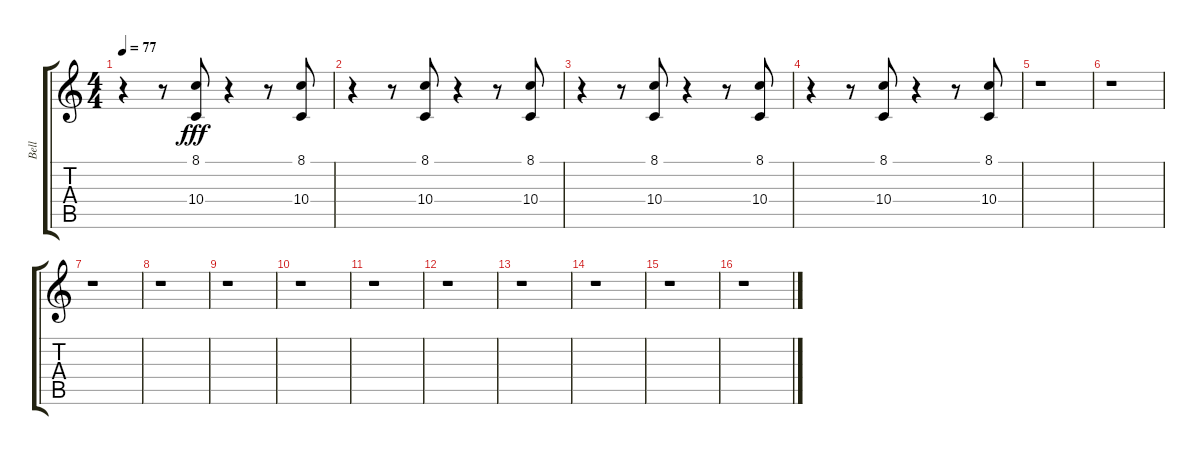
\track ("Bell" "Bell") {instrument tubularbells}
\staff {score tabs}
\tuning (E4 B3 G3 D3 A2 E2) {hide}
\ts (4 4)
\tempo 77
\clef g2
\ks c
r.4{dy fff balance 4} r.8 (8.1 10.4).8 r.4 r.8 (8.1 10.4).8 |
r.4{balance 4} r.8 (8.1 10.4).8 r.4 r.8 (8.1 10.4).8 |
r.4{balance 4} r.8 (8.1 10.4).8 r.4 r.8 (8.1 10.4).8 |
r.4{balance 4} r.8 (8.1 10.4).8 r.4 r.8 (8.1 10.4).8 |
r.1 |
r.1 |
r.1 |
r.1 |
r.1 |
r.1 |
r.1 |
r.1 |
r.1 |
r.1 |
r.1 |
r.1
